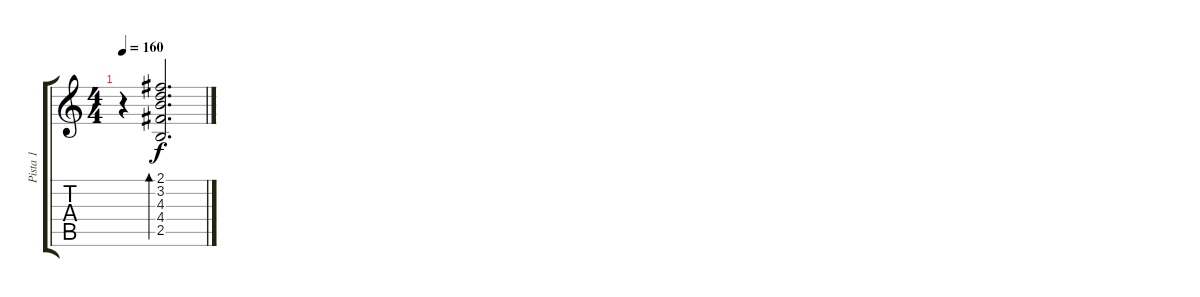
\track ("Pista 1" "Pista 1") {instrument electricguitarclean}
\staff {score tabs}
\tuning (E4 B3 G3 D3 A2 E2) {hide}
\ts (4 4)
\tempo 160
\clef g2
\ks c
r.4{dy f} (2.1 3.2 4.3 4.4 2.5).2{d bd 120}
